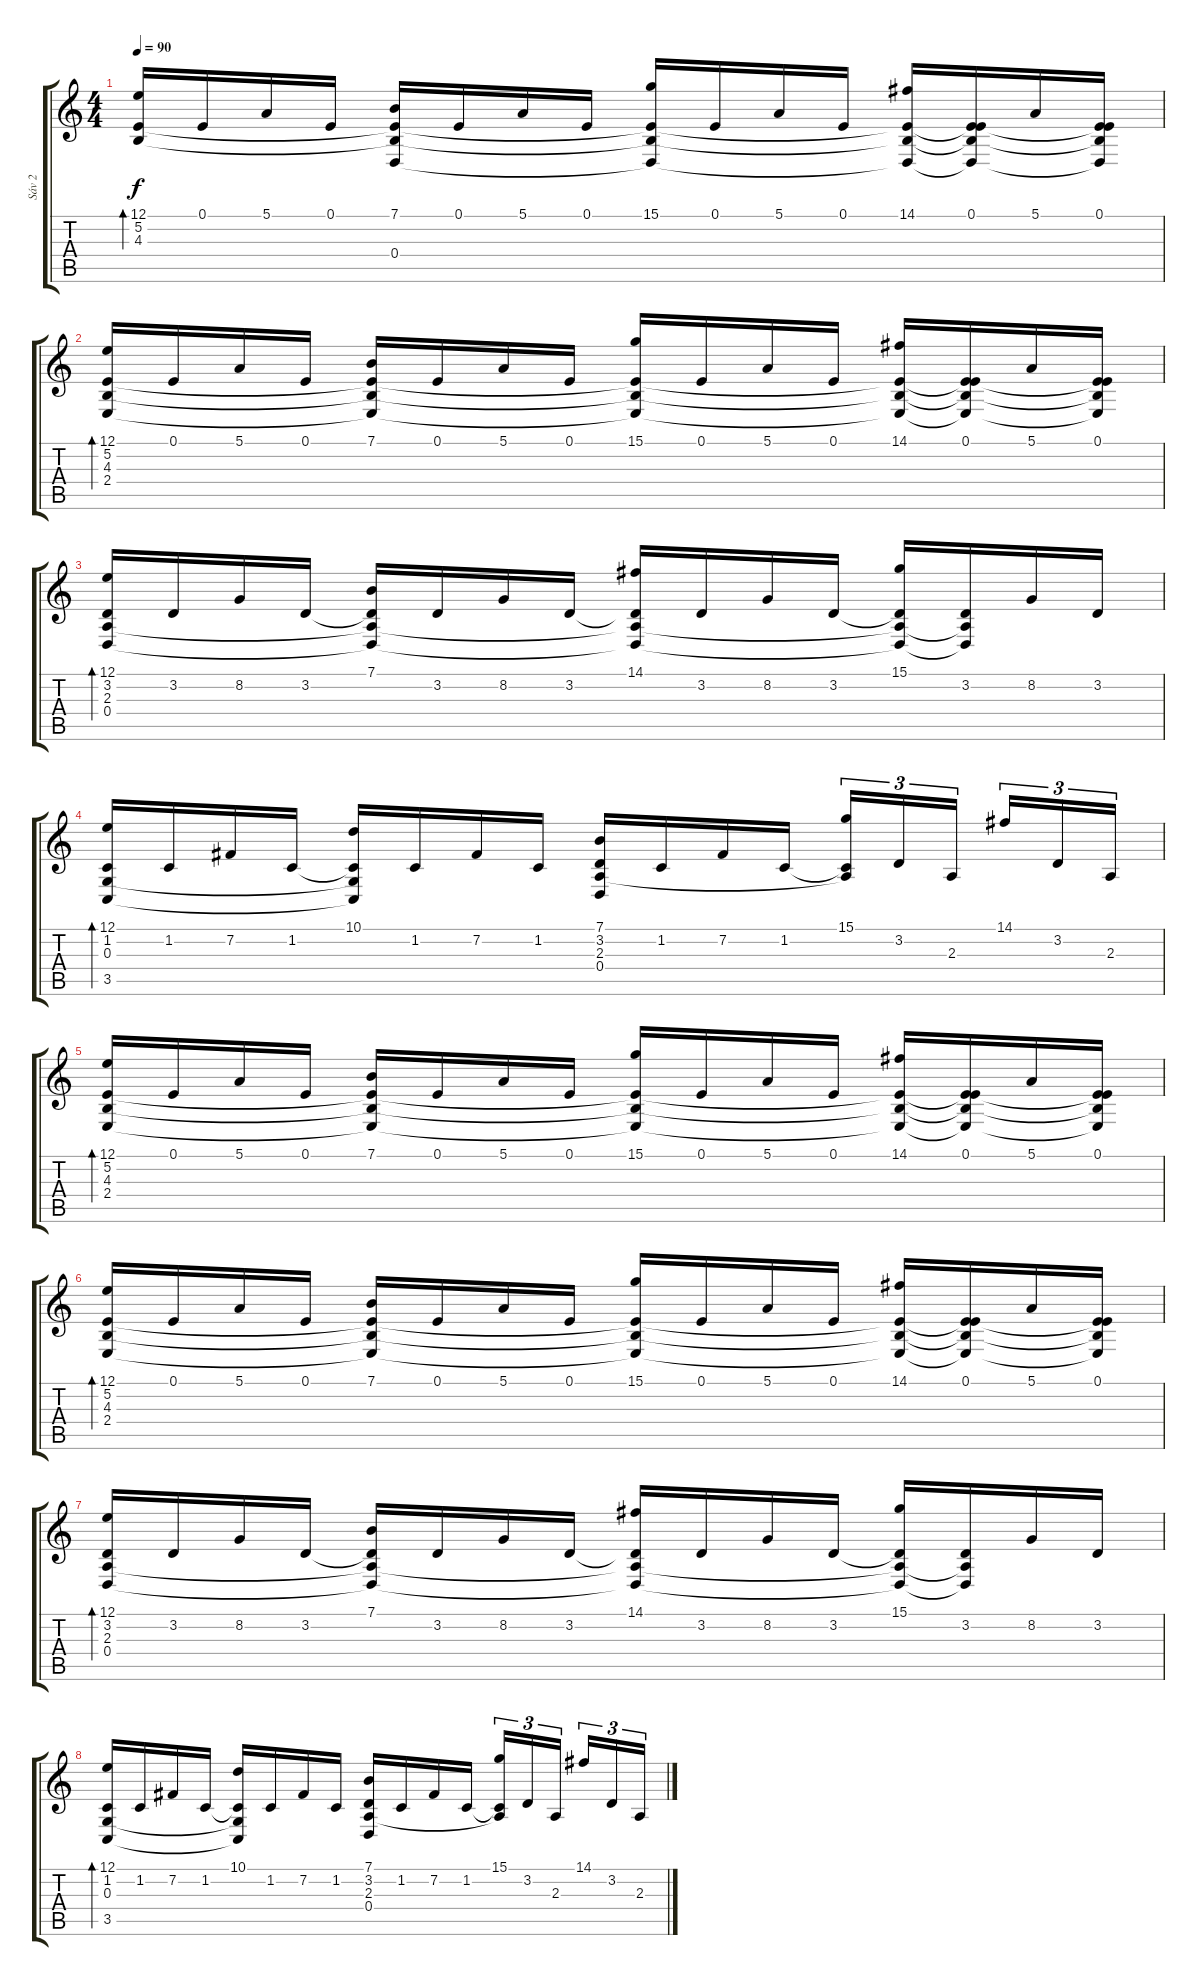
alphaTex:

\track ("Sáv 2" "Sáv 2") {instrument acousticgrandpiano}
\staff {score tabs}
\tuning (E4 B3 G3 D3 A2 E2) {hide}
\ts (4 4)
\tempo 90
\clef g2
\ks c
(12.1 5.2 4.3).16{bd 120 dy f} 0.1.16 5.1.16 0.1.16 (7.1 5.2{t} 4.3{t} 0.4{t}).16 0.1.16 5.1.16 0.1.16 (15.1 5.2{t} 4.3{t} 0.4{t}).16 0.1.16 5.1.16 0.1.16 (14.1 5.2{t} 4.3{t} 0.4{t}).16 (0.1 5.2{t} 4.3{t} 0.4{t}).16 5.1.16 (0.1 5.2{t} 4.3{t} 0.4{t}).16 |
(12.1 5.2 4.3 2.4).16{bd 120} 0.1.16 5.1.16 0.1.16 (7.1 5.2{t} 4.3{t} 2.4{t}).16 0.1.16 5.1.16 0.1.16 (15.1 5.2{t} 4.3{t} 2.4{t}).16 0.1.16 5.1.16 0.1.16 (14.1 5.2{t} 4.3{t} 2.4{t}).16 (0.1 5.2{t} 4.3{t} 2.4{t}).16 5.1.16 (0.1 5.2{t} 4.3{t} 2.4{t}).16 |
(12.1 3.2 2.3 0.4).16{bd 120} 3.2.16 8.2.16 3.2.16 (7.1 3.2{t} 2.3{t} 0.4{t}).16 3.2.16 8.2.16 3.2.16 (14.1 3.2{t} 2.3{t} 0.4{t}).16 3.2.16 8.2.16 3.2.16 (15.1 3.2{t} 2.3{t} 0.4{t}).16 (3.2 2.3{t} 0.4{t}).16 8.2.16 3.2.16 |
(12.1 1.2 0.3 3.5).16{bd 240} 1.2.16 7.2.16 1.2.16 (10.1 1.2{t} 0.3{t} 3.5{t}).16 1.2.16 7.2.16 1.2.16 (7.1 3.2 2.3 0.4).16 1.2.16 7.2.16 1.2.16 (15.1 1.2{t} 2.3{t}).16{tu (3 2)} 3.2.16{tu (3 2)} 2.3.16{tu (3 2)} 14.1.16{tu (3 2)} 3.2.16{tu (3 2)} 2.3.16{tu (3 2)} |
(12.1 5.2 4.3 2.4).16{bd 120} 0.1.16 5.1.16 0.1.16 (7.1 5.2{t} 4.3{t} 2.4{t}).16 0.1.16 5.1.16 0.1.16 (15.1 5.2{t} 4.3{t} 2.4{t}).16 0.1.16 5.1.16 0.1.16 (14.1 5.2{t} 4.3{t} 2.4{t}).16 (0.1 5.2{t} 4.3{t} 2.4{t}).16 5.1.16 (0.1 5.2{t} 4.3{t} 2.4{t}).16 |
(12.1 5.2 4.3 2.4).16{bd 120} 0.1.16 5.1.16 0.1.16 (7.1 5.2{t} 4.3{t} 2.4{t}).16 0.1.16 5.1.16 0.1.16 (15.1 5.2{t} 4.3{t} 2.4{t}).16 0.1.16 5.1.16 0.1.16 (14.1 5.2{t} 4.3{t} 2.4{t}).16 (0.1 5.2{t} 4.3{t} 2.4{t}).16 5.1.16 (0.1 5.2{t} 4.3{t} 2.4{t}).16 |
(12.1 3.2 2.3 0.4).16{bd 120} 3.2.16 8.2.16 3.2.16 (7.1 3.2{t} 2.3{t} 0.4{t}).16 3.2.16 8.2.16 3.2.16 (14.1 3.2{t} 2.3{t} 0.4{t}).16 3.2.16 8.2.16 3.2.16 (15.1 3.2{t} 2.3{t} 0.4{t}).16 (3.2 2.3{t} 0.4{t}).16 8.2.16 3.2.16 |
(12.1 1.2 0.3 3.5).16{bd 240} 1.2.16 7.2.16 1.2.16 (10.1 1.2{t} 0.3{t} 3.5{t}).16 1.2.16 7.2.16 1.2.16 (7.1 3.2 2.3 0.4).16 1.2.16 7.2.16 1.2.16 (15.1 1.2{t} 2.3{t}).16{tu (3 2)} 3.2.16{tu (3 2)} 2.3.16{tu (3 2)} 14.1.16{tu (3 2)} 3.2.16{tu (3 2)} 2.3.16{tu (3 2)}
